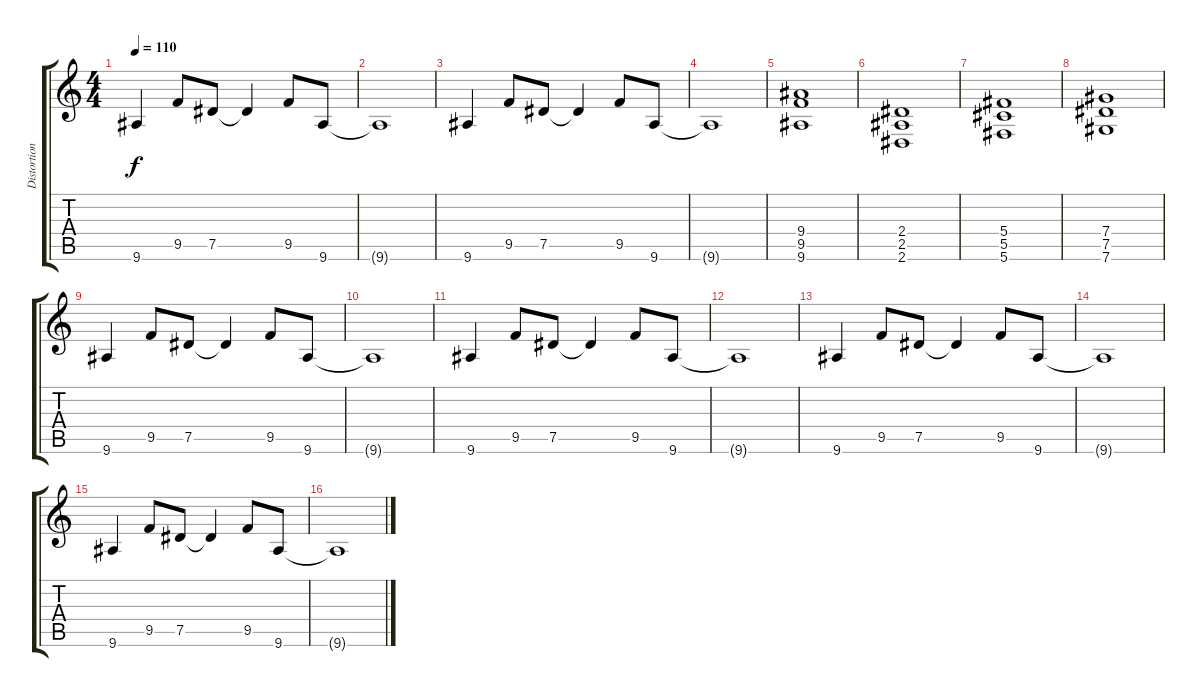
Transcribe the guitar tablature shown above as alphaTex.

\track ("Distortion Guitar I" "Distortion") {instrument distortionguitar}
\staff {score tabs}
\tuning (Eb4 Bb3 Gb3 Db3 Ab2 Db2) {hide}
\ts (4 4)
\tempo 110
\clef g2
\ks c
9.6.4{dy f} 9.5.8 7.5.8 7.5{t}.4 9.5.8 9.6.8 |
9.6{t}.1 |
9.6.4 9.5.8 7.5.8 7.5{t}.4 9.5.8 9.6.8 |
9.6{t}.1 |
(9.4 9.5 9.6).1 |
(2.4 2.5 2.6).1 |
(5.4 5.5 5.6).1 |
(7.4 7.5 7.6).1 |
9.6.4 9.5.8 7.5.8 7.5{t}.4 9.5.8 9.6.8 |
9.6{t}.1 |
9.6.4 9.5.8 7.5.8 7.5{t}.4 9.5.8 9.6.8 |
9.6{t}.1 |
9.6.4 9.5.8 7.5.8 7.5{t}.4 9.5.8 9.6.8 |
9.6{t}.1 |
9.6.4 9.5.8 7.5.8 7.5{t}.4 9.5.8 9.6.8 |
9.6{t}.1
